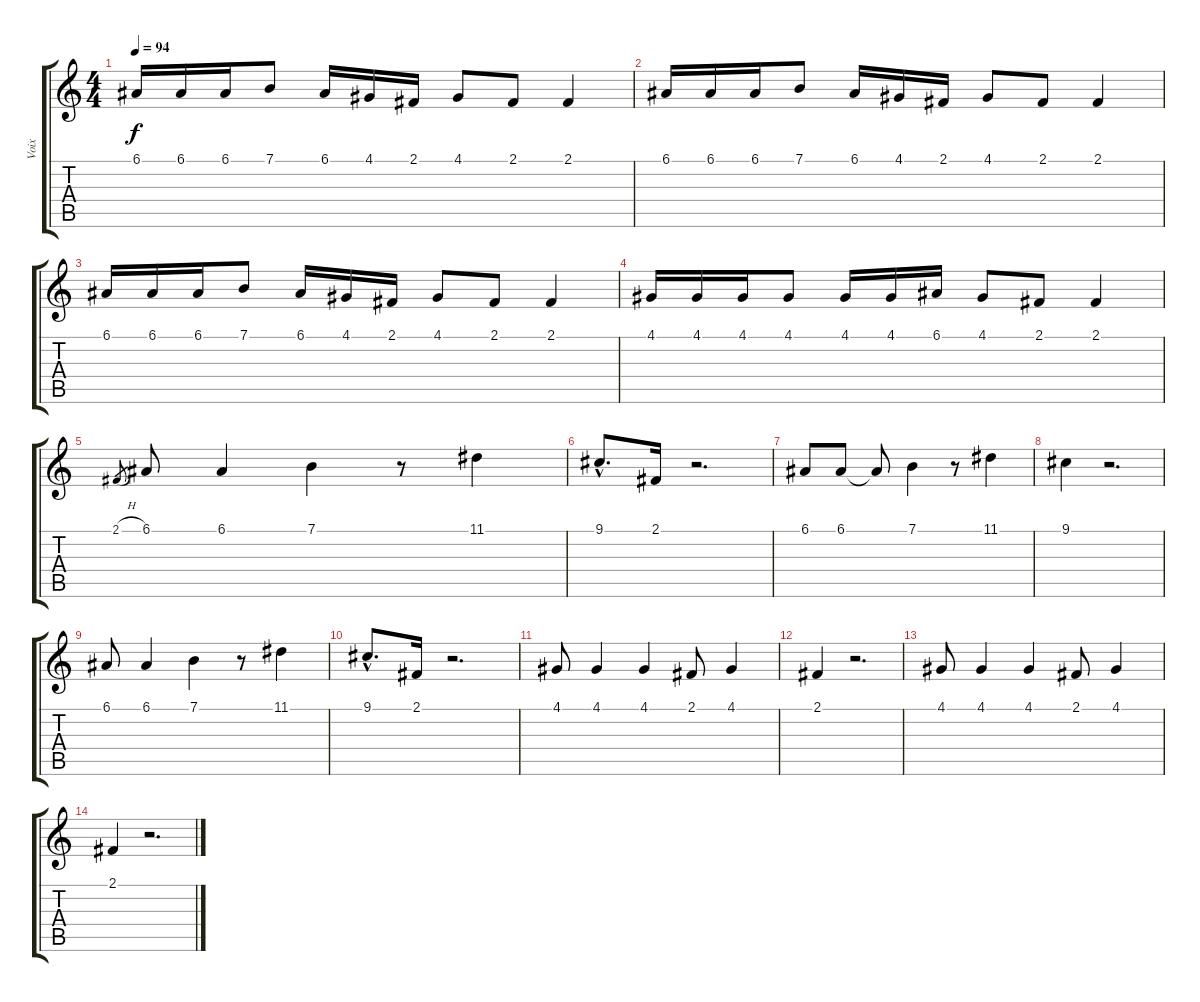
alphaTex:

\track ("Voix" "Voix") {instrument honkytonkpiano}
\staff {score tabs}
\tuning (E4 B3 G3 D3 A2 E2) {hide}
\ts (4 4)
\tempo 94
\clef g2
\ks c
6.1.16{dy f} 6.1.16 6.1.16 7.1.8 6.1.16 4.1.16 2.1.16 4.1.8 2.1.8 2.1.4 |
6.1.16 6.1.16 6.1.16 7.1.8 6.1.16 4.1.16 2.1.16 4.1.8 2.1.8 2.1.4 |
6.1.16 6.1.16 6.1.16 7.1.8 6.1.16 4.1.16 2.1.16 4.1.8 2.1.8 2.1.4 |
4.1.16 4.1.16 4.1.16 4.1.8 4.1.16 4.1.16 6.1.16 4.1.8 2.1.8 2.1.4 |
2.1{h}.8{gr} 6.1.8 6.1.4 7.1.4 r.8 11.1.4 |
9.1{hac}.8{d} 2.1.16 r.2{d} |
6.1.8 6.1.8 6.1{t}.8 7.1.4 r.8 11.1.4 |
9.1.4 r.2{d} |
6.1.8 6.1.4 7.1.4 r.8 11.1.4 |
9.1{hac}.8{d} 2.1.16 r.2{d} |
4.1.8 4.1.4 4.1.4 2.1.8 4.1.4 |
2.1.4 r.2{d} |
4.1.8 4.1.4 4.1.4 2.1.8 4.1.4 |
2.1.4 r.2{d}
